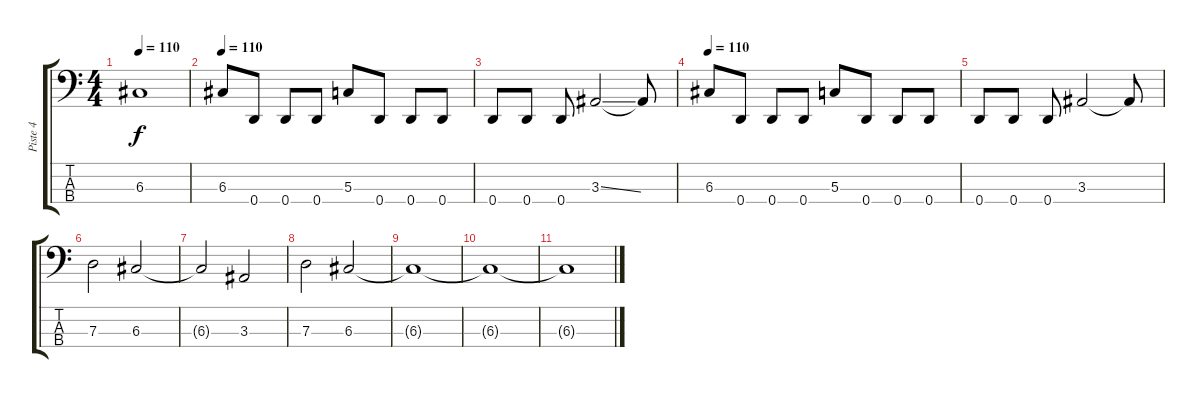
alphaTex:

\track ("Piste 4" "Piste 4") {instrument electricbassfinger}
\staff {score tabs}
\tuning (F2 C2 G1 D1) {hide}
\ts (4 4)
\tempo 110
\clef f4
\ks c
6.3{t}.1{dy f} |
\tempo 110
6.3.8 0.4.8 0.4.8 0.4.8 5.3.8 0.4.8 0.4.8 0.4.8 |
0.4.8 0.4.8 0.4.8 3.3{ss}.2 3.3{t}.8 |
\tempo 110
6.3.8 0.4.8 0.4.8 0.4.8 5.3.8 0.4.8 0.4.8 0.4.8 |
0.4.8 0.4.8 0.4.8 3.3.2 3.3{t}.8 |
7.3.2 6.3.2 |
6.3{t}.2 3.3.2 |
7.3.2 6.3.2 |
6.3{t}.1 |
6.3{t}.1 |
6.3{t}.1
